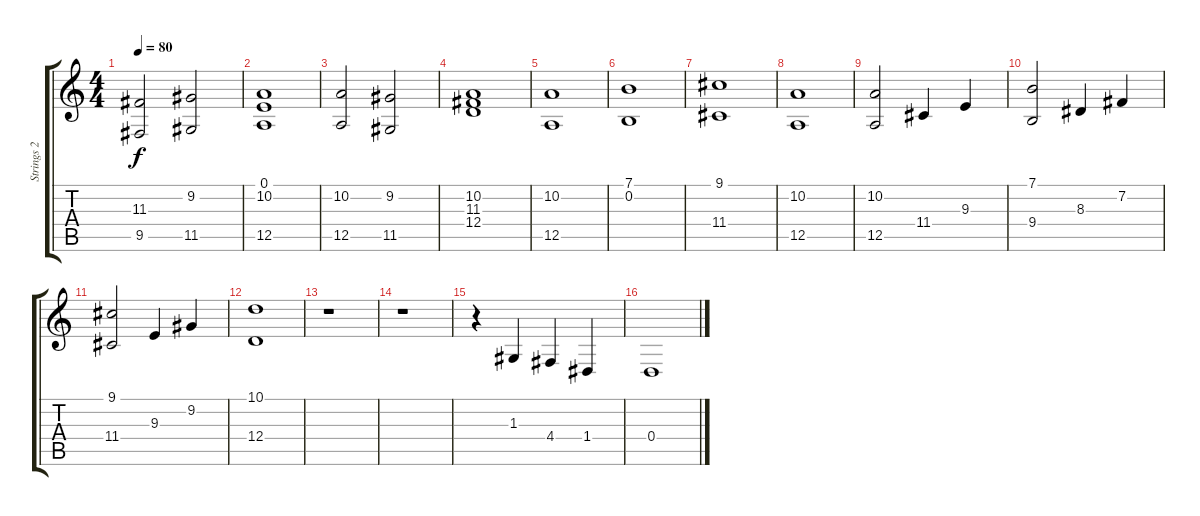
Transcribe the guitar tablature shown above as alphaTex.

\track ("Strings 2" "Strings 2") {instrument stringensemble2}
\staff {score tabs}
\tuning (E4 B3 G3 D3 A2 E2) {hide}
\ts (4 4)
\tempo 80
\clef g2
\ks c
(11.3 9.5).2{dy f} (9.2 11.5).2 |
(0.1 10.2 12.5).1 |
(10.2 12.5).2 (9.2 11.5).2 |
(10.2 11.3 12.4).1 |
(10.2 12.5).1 |
(7.1 0.2).1 |
(9.1 11.4).1 |
(10.2 12.5).1 |
(10.2 12.5).2 11.4.4 9.3.4 |
(7.1 9.4).2 8.3.4 7.2.4 |
(9.1 11.4).2 9.3.4 9.2.4 |
(10.1 12.4).1 |
r.1 |
r.1 |
r.4 1.3.4 4.4.4 1.4.4 |
0.4.1
